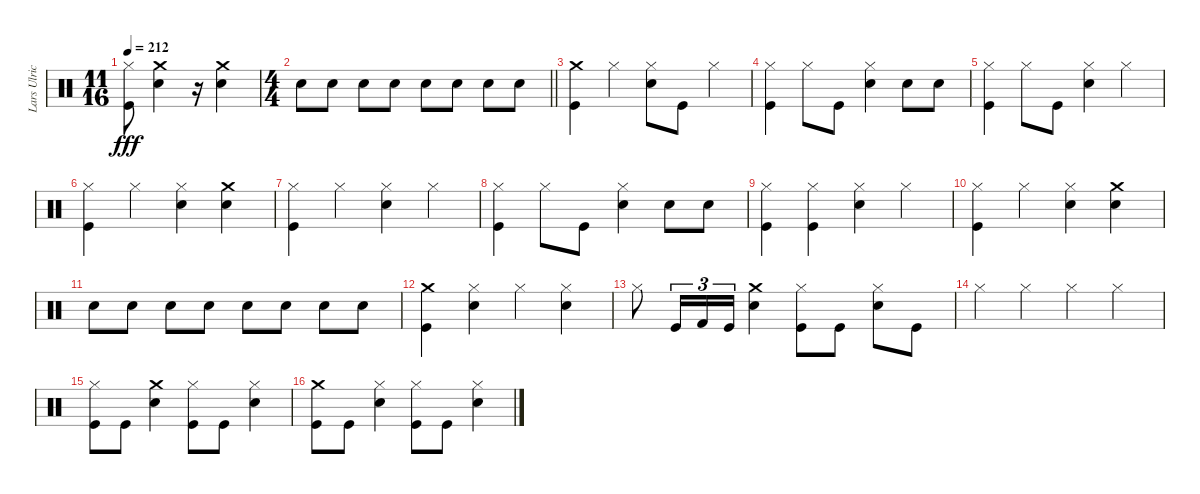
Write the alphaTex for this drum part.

\track ("Lars Ulrich" "Lars Ulric") {instrument percussion}
\staff {score}
\articulation defaults
\ts (11 16)
\tempo 212
\clef neutral
\ks c
("Hi-Hat (closed)" "Kick (hit)").8{dy fff} ("Snare (hit) 2" "Crash medium (hit)").4 r.16 ("Snare (hit) 2" "Crash medium (hit)").4 |
\ts (4 4)
\barLineRight lightlight "Snare (hit) 2".8 "Snare (hit) 2".8 "Snare (hit) 2".8 "Snare (hit) 2".8 "Snare (hit) 2".8 "Snare (hit) 2".8 "Snare (hit) 2".8 "Snare (hit) 2".8
|
("Kick (hit)" "Crash medium (hit)").4 "Hi-Hat (closed)".4 ("Snare (hit) 2" "Hi-Hat (closed)").8 "Kick (hit)".8 "Hi-Hat (closed)".4 |
("Kick (hit)" "Hi-Hat (closed)").4 "Hi-Hat (closed)".8 "Kick (hit)".8 ("Hi-Hat (closed)" "Snare (hit) 2").4 "Snare (hit) 2".8 "Snare (hit) 2".8 |
("Hi-Hat (closed)" "Kick (hit)").4 "Hi-Hat (closed)".8 "Kick (hit)".8 ("Snare (hit) 2" "Hi-Hat (closed)").4 "Hi-Hat (closed)".4 |
("Kick (hit)" "Hi-Hat (closed)").4 "Hi-Hat (closed)".4 ("Hi-Hat (closed)" "Snare (hit) 2").4 ("Snare (hit) 2" "Crash medium (hit)").4 |
("Kick (hit)" "Hi-Hat (closed)").4 "Hi-Hat (closed)".4 ("Snare (hit) 2" "Hi-Hat (closed)").4 "Hi-Hat (closed)".4 |
("Kick (hit)" "Hi-Hat (closed)").4 "Hi-Hat (closed)".8 "Kick (hit)".8 ("Snare (hit) 2" "Hi-Hat (closed)").4 "Snare (hit) 2".8 "Snare (hit) 2".8 |
("Kick (hit)" "Hi-Hat (closed)").4 ("Kick (hit)" "Hi-Hat (closed)").4 ("Snare (hit) 2" "Hi-Hat (closed)").4 "Hi-Hat (closed)".4 |
("Kick (hit)" "Hi-Hat (closed)").4 "Hi-Hat (closed)".4 ("Snare (hit) 2" "Hi-Hat (closed)").4 ("Snare (hit) 2" "Crash medium (hit)").4 |
"Snare (hit) 2".8 "Snare (hit) 2".8 "Snare (hit) 2".8 "Snare (hit) 2".8 "Snare (hit) 2".8 "Snare (hit) 2".8 "Snare (hit) 2".8 "Snare (hit) 2".8 |
("Kick (hit)" "Crash medium (hit)").4 ("Hi-Hat (closed)" "Snare (hit) 2").4 "Hi-Hat (closed)".4 ("Snare (hit) 2" "Hi-Hat (closed)").4 |
"Hi-Hat (closed)".8 "Kick (hit)".16{tu (3 2)} "Kick (hit) 2".16{tu (3 2)} "Kick (hit)".16{tu (3 2)} ("Snare (hit) 2" "Crash medium (hit)").4 ("Kick (hit)" "Hi-Hat (closed)").8 "Kick (hit)".8 ("Snare (hit) 2" "Hi-Hat (closed)").8 "Kick (hit)".8 |
"Hi-Hat (closed)".4 "Hi-Hat (closed)".4 "Hi-Hat (closed)".4 "Hi-Hat (closed)".4 |
("Kick (hit)" "Hi-Hat (closed)").8 "Kick (hit)".8 ("Snare (hit) 2" "Crash medium (hit)").4 ("Hi-Hat (closed)" "Kick (hit)").8 "Kick (hit)".8 ("Snare (hit) 2" "Hi-Hat (closed)").4 |
("Kick (hit)" "Crash medium (hit)").8 "Kick (hit)".8 ("Snare (hit) 2" "Hi-Hat (closed)").4 ("Kick (hit)" "Hi-Hat (closed)").8 "Kick (hit)".8 ("Snare (hit) 2" "Hi-Hat (closed)").4
